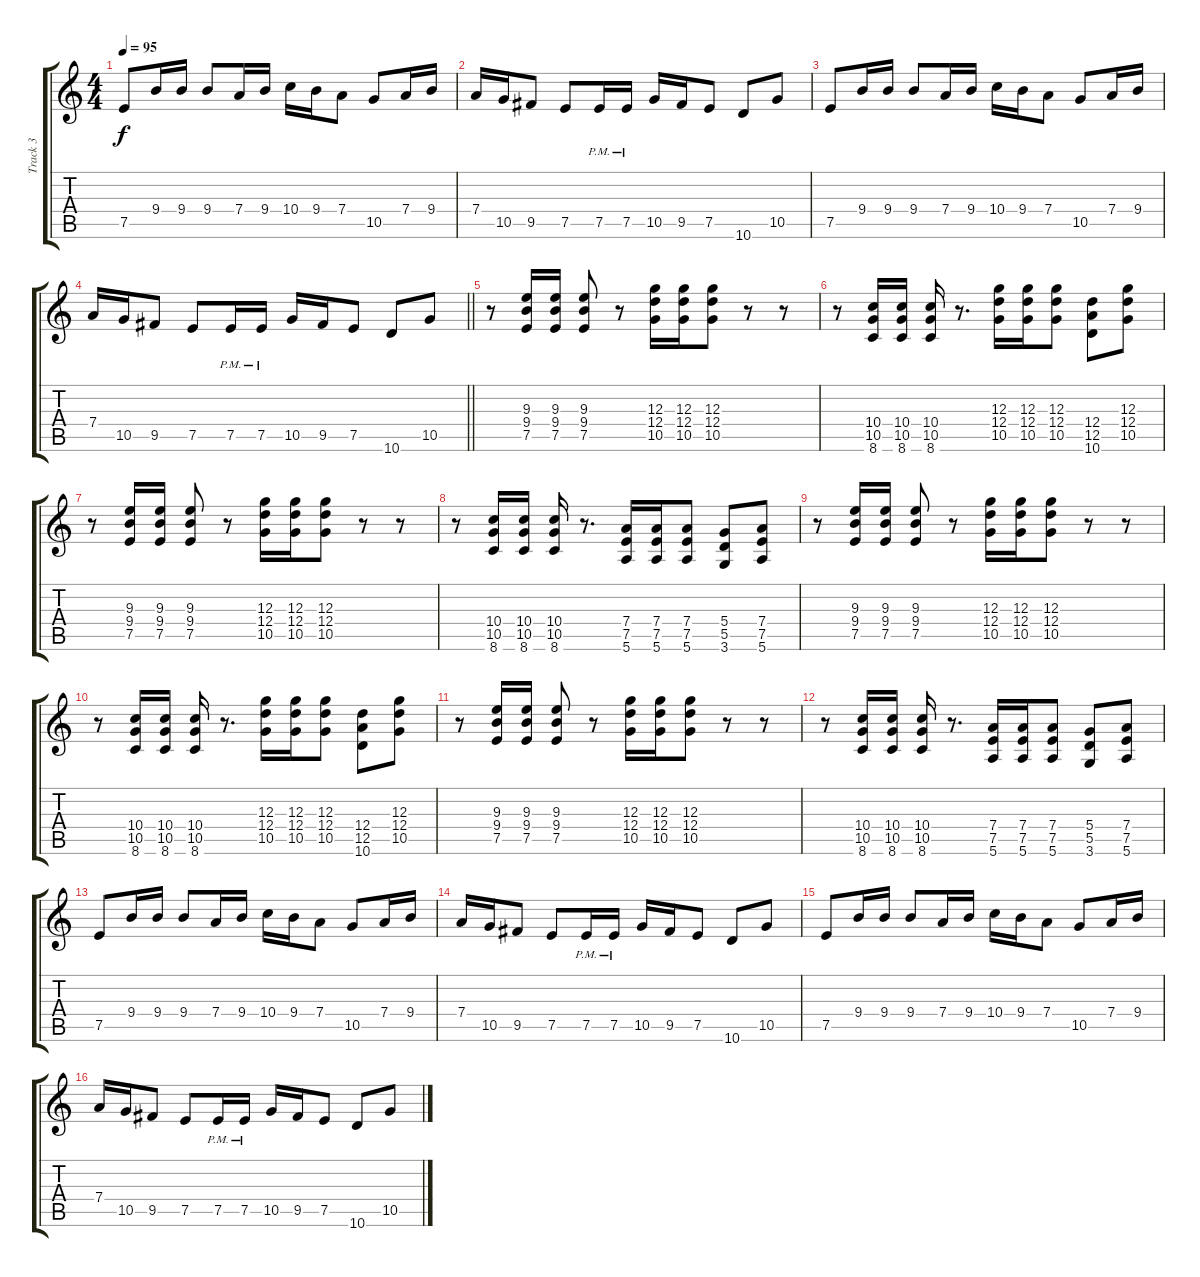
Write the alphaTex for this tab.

\track ("Track 3" "Track 3") {instrument electricguitarjazz}
\staff {score tabs}
\tuning (E4 B3 G3 D3 A2 E2) {hide}
\ts (4 4)
\tempo 95
\clef g2
\ks c
7.5.8{dy f} 9.4.16 9.4.16 9.4.8 7.4.16 9.4.16 10.4.16 9.4.16 7.4.8 10.5.8 7.4.16 9.4.16 |
7.4.16 10.5.16 9.5.8 7.5.8 7.5{pm}.16 7.5{pm}.16 10.5.16 9.5.16 7.5.8 10.6.8 10.5.8 |
7.5.8 9.4.16 9.4.16 9.4.8 7.4.16 9.4.16 10.4.16 9.4.16 7.4.8 10.5.8 7.4.16 9.4.16 |
\barLineRight lightlight
7.4.16 10.5.16 9.5.8 7.5.8 7.5{pm}.16 7.5{pm}.16 10.5.16 9.5.16 7.5.8 10.6.8 10.5.8 |
r.8 (9.3 9.4 7.5).16 (9.3 9.4 7.5).16 (9.3 9.4 7.5).8 r.8 (12.3 12.4 10.5).16 (12.3 12.4 10.5).16 (12.3 12.4 10.5).8 r.8 r.8 |
r.8 (10.4 10.5 8.6).16 (10.4 10.5 8.6).16 (10.4 10.5 8.6).16 r.8{d} (12.3 12.4 10.5).16 (12.3 12.4 10.5).16 (12.3 12.4 10.5).8 (12.4 12.5 10.6).8 (12.3 12.4 10.5).8 |
r.8 (9.3 9.4 7.5).16 (9.3 9.4 7.5).16 (9.3 9.4 7.5).8 r.8 (12.3 12.4 10.5).16 (12.3 12.4 10.5).16 (12.3 12.4 10.5).8 r.8 r.8 |
r.8 (10.4 10.5 8.6).16 (10.4 10.5 8.6).16 (10.4 10.5 8.6).16 r.8{d} (7.4 7.5 5.6).16 (7.4 7.5 5.6).16 (7.4 7.5 5.6).8 (5.4 5.5 3.6).8 (7.4 7.5 5.6).8 |
r.8 (9.3 9.4 7.5).16 (9.3 9.4 7.5).16 (9.3 9.4 7.5).8 r.8 (12.3 12.4 10.5).16 (12.3 12.4 10.5).16 (12.3 12.4 10.5).8 r.8 r.8 |
r.8 (10.4 10.5 8.6).16 (10.4 10.5 8.6).16 (10.4 10.5 8.6).16 r.8{d} (12.3 12.4 10.5).16 (12.3 12.4 10.5).16 (12.3 12.4 10.5).8 (12.4 12.5 10.6).8 (12.3 12.4 10.5).8 |
r.8 (9.3 9.4 7.5).16 (9.3 9.4 7.5).16 (9.3 9.4 7.5).8 r.8 (12.3 12.4 10.5).16 (12.3 12.4 10.5).16 (12.3 12.4 10.5).8 r.8 r.8 |
r.8 (10.4 10.5 8.6).16 (10.4 10.5 8.6).16 (10.4 10.5 8.6).16 r.8{d} (7.4 7.5 5.6).16 (7.4 7.5 5.6).16 (7.4 7.5 5.6).8 (5.4 5.5 3.6).8 (7.4 7.5 5.6).8 |
7.5.8 9.4.16 9.4.16 9.4.8 7.4.16 9.4.16 10.4.16 9.4.16 7.4.8 10.5.8 7.4.16 9.4.16 |
7.4.16 10.5.16 9.5.8 7.5.8 7.5{pm}.16 7.5{pm}.16 10.5.16 9.5.16 7.5.8 10.6.8 10.5.8 |
7.5.8 9.4.16 9.4.16 9.4.8 7.4.16 9.4.16 10.4.16 9.4.16 7.4.8 10.5.8 7.4.16 9.4.16 |
7.4.16 10.5.16 9.5.8 7.5.8 7.5{pm}.16 7.5{pm}.16 10.5.16 9.5.16 7.5.8 10.6.8 10.5.8
